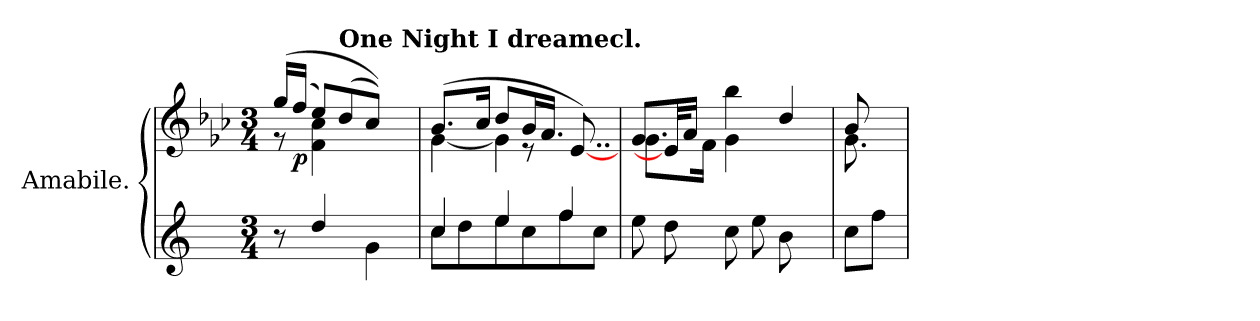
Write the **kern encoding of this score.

**kern	**kern	**dynam
*part1	*part1	*part1
*staff2	*staff1	*staff1/2
*I"Amabile.	*	*
*	*clefG3	*
*	*k[b-e-a-]	*
*M3/4	*M3/4	*
=1	=1	=1
*	*^	*
8r	(>16ee-/LL	8r	.
!	!	!	!LO:DY:b
.	(>16dd/JJ	.	p
4dd/	8cc/L)	4d\ 4a-\	.
!	!LO:TX:a:B:t=One Night I dreamecl.	!	!
.	(>8b-/	.	.
4g\	8a-/J))	8ryy	.
.	8ryy	8ryy	.
=2	=2	=2	=2
*^	*	*^	*
4cc/	8cc\L	(>8.g/L	[<4e-\	4.ryy	.
.	8dd\	.	.	.	.
.	.	16a-/Jk	.	.	.
4ee/	8ee\	8b-/L	4e-\]	.	.
.	8cc\	16g/K	.	8rc	.
.	.	16.f/Jk	.	.	.
4ff/	8ff\	.	4ryy	4ryy	.
.	.	([8..c/)	.	.	.
.	8cc\J	.	.	.	.
*v	*v	*	*	*	*
*	*	*v	*v	*
=3	=3	=3	=3
8ee\L	8e-/L	8.e-\L	.
8dd\	32c/]	.	.
.	16f/Jk	.	.
.	.	16d\Jk	.
.	32ryy	.	.
8cc\	4gg\	4e-\	.
8ee\	.	.	.
8b\	4ryy	4b-/	.
8ryy	.	.	.
=4	=4	=4	=4
8cc\L	8g/L	8.e-\L	.
8ff\J	16ryy	.	.
.	16ryy	16ryy	.
*	*v	*v	*
=	=	=
*-	*-	*-
